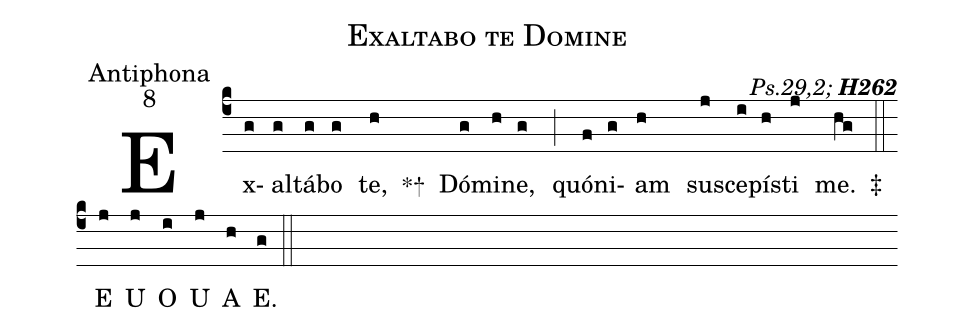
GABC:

name:Exaltabo te Domine;
office-part:Antiphona;
mode:8;
commentary:{\itshape\mdseries Ps.29,2;\/} {\bfseries H262};
%%
(c4)Ex(g)al(g)tá(g)bo(g) te,(h) <sp>*</sp><sp>+</sp>() Dó(g)mi(h)ne,(g) (;) quón(f)i(g)am(h) su(j)sce(i)pís(h)ti(j) me.(hg) <v>\ddag</v>(::) <eu> E(j) U(j) O(i) U(j) A(h) E.(g) </eu> (::)
